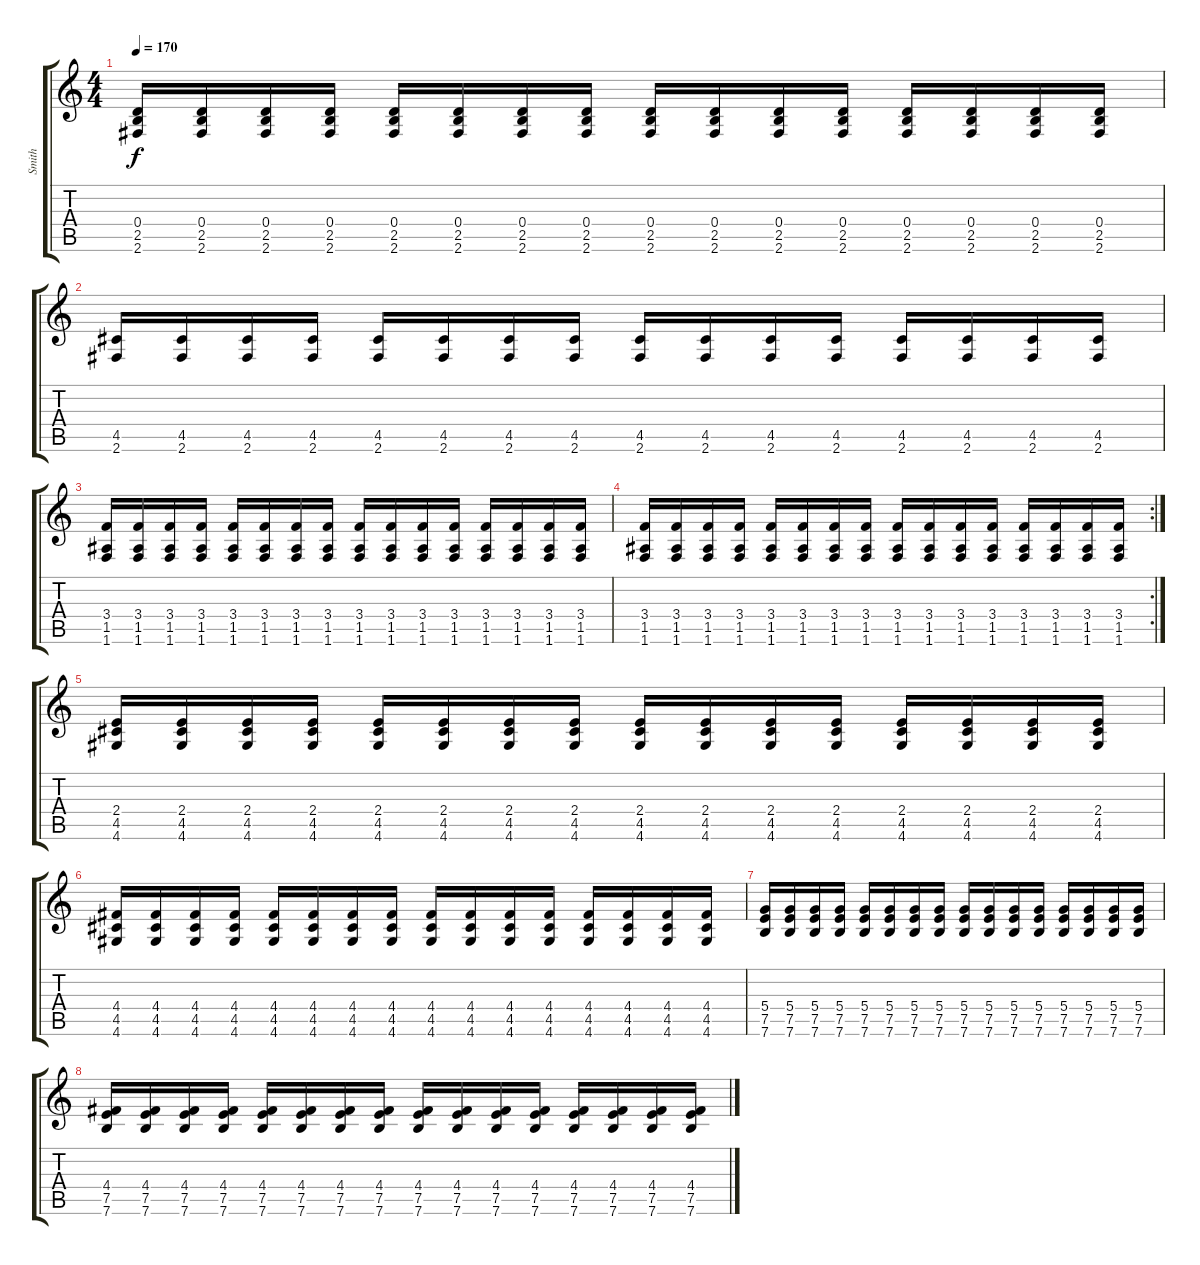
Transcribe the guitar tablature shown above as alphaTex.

\track ("Smith" "Smith") {instrument distortionguitar}
\staff {score tabs}
\tuning (E4 B3 G3 D3 A2 E2) {hide}
\ts (4 4)
\tempo 170
\clef g2
\ks c
(0.4 2.5 2.6).16{dy f} (0.4 2.5 2.6).16 (0.4 2.5 2.6).16 (0.4 2.5 2.6).16 (0.4 2.5 2.6).16 (0.4 2.5 2.6).16 (0.4 2.5 2.6).16 (0.4 2.5 2.6).16 (0.4 2.5 2.6).16 (0.4 2.5 2.6).16 (0.4 2.5 2.6).16 (0.4 2.5 2.6).16 (0.4 2.5 2.6).16 (0.4 2.5 2.6).16 (0.4 2.5 2.6).16 (0.4 2.5 2.6).16 |
(4.5 2.6).16 (4.5 2.6).16 (4.5 2.6).16 (4.5 2.6).16 (4.5 2.6).16 (4.5 2.6).16 (4.5 2.6).16 (4.5 2.6).16 (4.5 2.6).16 (4.5 2.6).16 (4.5 2.6).16 (4.5 2.6).16 (4.5 2.6).16 (4.5 2.6).16 (4.5 2.6).16 (4.5 2.6).16 |
(3.4 1.5 1.6).16 (3.4 1.5 1.6).16 (3.4 1.5 1.6).16 (3.4 1.5 1.6).16 (3.4 1.5 1.6).16 (3.4 1.5 1.6).16 (3.4 1.5 1.6).16 (3.4 1.5 1.6).16 (3.4 1.5 1.6).16 (3.4 1.5 1.6).16 (3.4 1.5 1.6).16 (3.4 1.5 1.6).16 (3.4 1.5 1.6).16 (3.4 1.5 1.6).16 (3.4 1.5 1.6).16 (3.4 1.5 1.6).16 |
\rc 2
(3.4 1.5 1.6).16 (3.4 1.5 1.6).16 (3.4 1.5 1.6).16 (3.4 1.5 1.6).16 (3.4 1.5 1.6).16 (3.4 1.5 1.6).16 (3.4 1.5 1.6).16 (3.4 1.5 1.6).16 (3.4 1.5 1.6).16 (3.4 1.5 1.6).16 (3.4 1.5 1.6).16 (3.4 1.5 1.6).16 (3.4 1.5 1.6).16 (3.4 1.5 1.6).16 (3.4 1.5 1.6).16 (3.4 1.5 1.6).16 |
(2.4 4.5 4.6).16 (2.4 4.5 4.6).16 (2.4 4.5 4.6).16 (2.4 4.5 4.6).16 (2.4 4.5 4.6).16 (2.4 4.5 4.6).16 (2.4 4.5 4.6).16 (2.4 4.5 4.6).16 (2.4 4.5 4.6).16 (2.4 4.5 4.6).16 (2.4 4.5 4.6).16 (2.4 4.5 4.6).16 (2.4 4.5 4.6).16 (2.4 4.5 4.6).16 (2.4 4.5 4.6).16 (2.4 4.5 4.6).16 |
(4.4 4.5 4.6).16 (4.4 4.5 4.6).16 (4.4 4.5 4.6).16 (4.4 4.5 4.6).16 (4.4 4.5 4.6).16 (4.4 4.5 4.6).16 (4.4 4.5 4.6).16 (4.4 4.5 4.6).16 (4.4 4.5 4.6).16 (4.4 4.5 4.6).16 (4.4 4.5 4.6).16 (4.4 4.5 4.6).16 (4.4 4.5 4.6).16 (4.4 4.5 4.6).16 (4.4 4.5 4.6).16 (4.4 4.5 4.6).16 |
(5.4 7.5 7.6).16 (5.4 7.5 7.6).16 (5.4 7.5 7.6).16 (5.4 7.5 7.6).16 (5.4 7.5 7.6).16 (5.4 7.5 7.6).16 (5.4 7.5 7.6).16 (5.4 7.5 7.6).16 (5.4 7.5 7.6).16 (5.4 7.5 7.6).16 (5.4 7.5 7.6).16 (5.4 7.5 7.6).16 (5.4 7.5 7.6).16 (5.4 7.5 7.6).16 (5.4 7.5 7.6).16 (5.4 7.5 7.6).16 |
(4.4 7.5 7.6).16 (4.4 7.5 7.6).16 (4.4 7.5 7.6).16 (4.4 7.5 7.6).16 (4.4 7.5 7.6).16 (4.4 7.5 7.6).16 (4.4 7.5 7.6).16 (4.4 7.5 7.6).16 (4.4 7.5 7.6).16 (4.4 7.5 7.6).16 (4.4 7.5 7.6).16 (4.4 7.5 7.6).16 (4.4 7.5 7.6).16 (4.4 7.5 7.6).16 (4.4 7.5 7.6).16 (4.4 7.5 7.6).16
